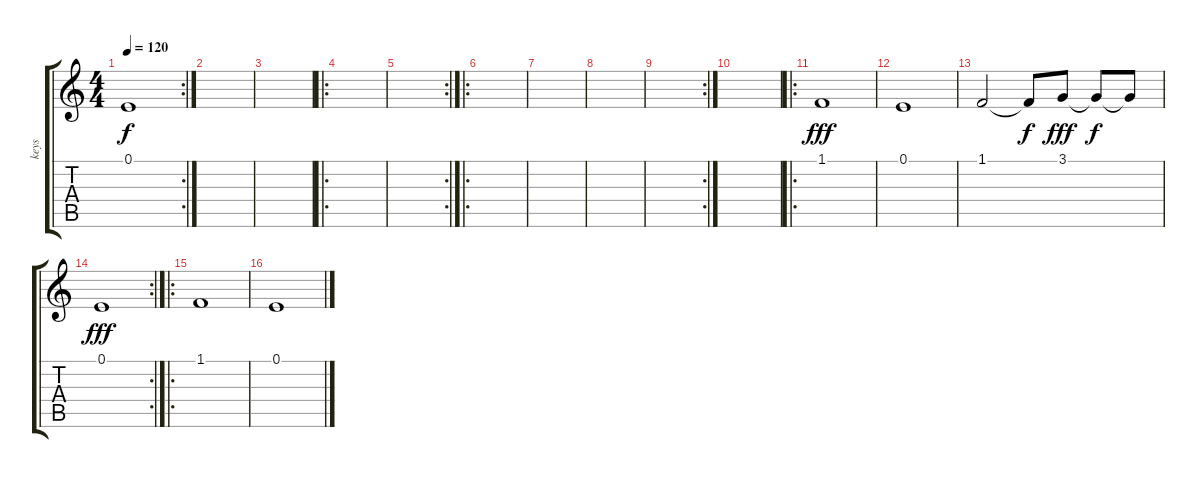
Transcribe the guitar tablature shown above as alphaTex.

\track ("keys" "keys") {instrument fx7echoes}
\staff {score tabs}
\tuning (E4 B3 G3 D3 A2 E2) {hide}
\rc 2
\ts (4 4)
\tempo 120
\clef g2
\ks c
0.1.1{dy f} |
|
|
\ro
|
\rc 2
|
\ro
|
|
|
\rc 2
|
|
\ro
1.1.1{dy fff} |
0.1.1 |
1.1.2 1.1{t}.8{dy f} 3.1.8{dy fff} 3.1{t}.8{dy f} 3.1{t}.8 |
\rc 2
0.1.1{dy fff} |
\ro
1.1.1 |
0.1.1
